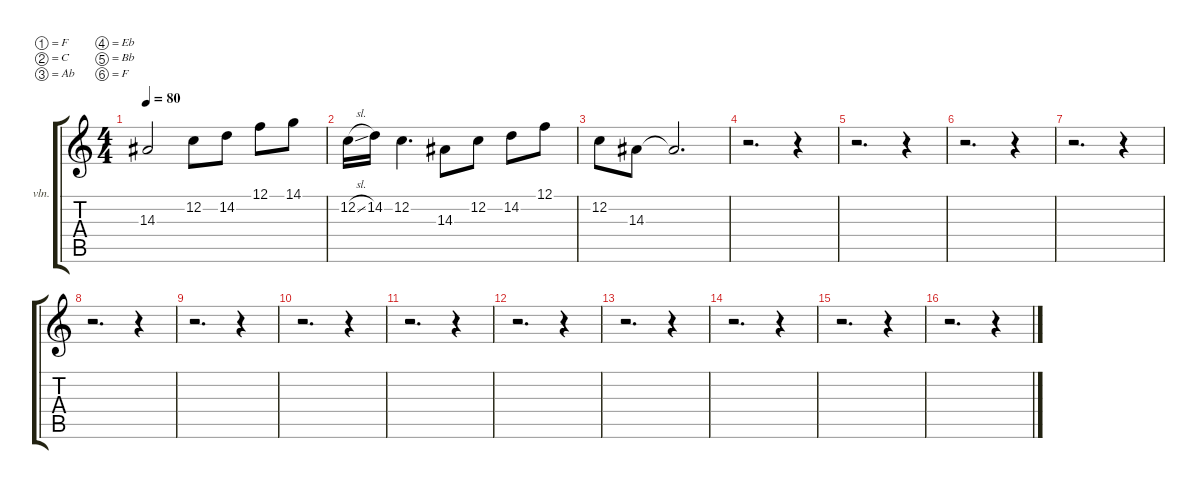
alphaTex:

\defaultSystemsLayout 4
\hideDynamics
\bracketExtendMode groupsimilarinstruments
\firstSystemTrackNameOrientation horizontal
\otherSystemsTrackNameOrientation horizontal
\track ("string" "vln.") {instrument stringensemble1}
\staff {score tabs}
\tuning (F4 C4 Ab3 Eb3 Bb2 F2)
\ts (4 4)
\tempo 80
\clef g2
\ks c
14.3.2{dy f} 12.2.8 14.2.8 12.1.8 14.1.8 |
12.2{sl}.16 14.2.16 12.2.4{d} 14.3.8 12.2.8 14.2.8 12.1.8 |
12.2.8 14.3.8 14.3{t}.2{d} |
r.2{d} r.4 |
r.2{d} r.4 |
r.2{d} r.4 |
r.2{d} r.4 |
r.2{d} r.4 |
r.2{d} r.4 |
r.2{d} r.4 |
r.2{d} r.4 |
r.2{d} r.4 |
r.2{d} r.4 |
r.2{d} r.4 |
r.2{d} r.4 |
r.2{d} r.4
